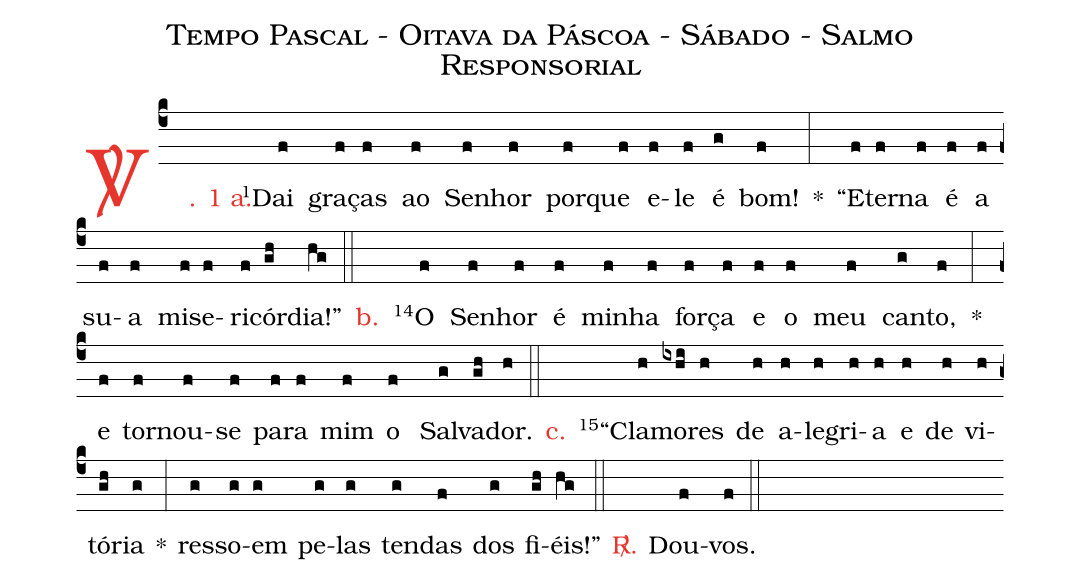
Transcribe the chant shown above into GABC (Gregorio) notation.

name: Tempo Pascal - Oitava da Páscoa - Sábado - Salmo Responsorial;
%%
(c4)

<c><sp>V/</sp>. 1 a.</c>() <v>\VSup{1}</v>Dai(f) gra(f)ças(f) ao(f) Se(f)nhor(f) por(f)que(f) e(f)le(f) é(g) bom!(f) *(:)
``E(f)ter(f)na(f) é(f) a(f) su(f)a(f) mi(f)se(f)ri(f)cór(gh)dia!''(hg)

(::)

<nlba><c>b.</c>() <v>\VSup{14}</v>O(f) Se(f)nhor(f) é(f) mi(f)nha(f) for(f)ça(f) e(f) o(f) meu(f) can(g)to,(f) *(:)
e(f) tor(f)nou-(f)se(f) pa(f)ra(f) mim(f) o (f) Sal(g)va(gh)dor.(h)

(::)

<nlba><c>c.</c>() <v>\VSup{15}</v>``Cla</nlba>(h)mo(ixhi)res(h) de(h) a(h)le(h)gri(h)a(h) e(h) de(h) vi(h)tó(gh)ria(g) *(:)
res(g)so(g)em(g) pe(g)las(g) ten(g)das(f) dos(g) fi(gh)éis!''(hg)

(::)

<nlba><c><sp>R/</sp>.</c>() Dou-</nlba>(f)vos.(f)

(::)
